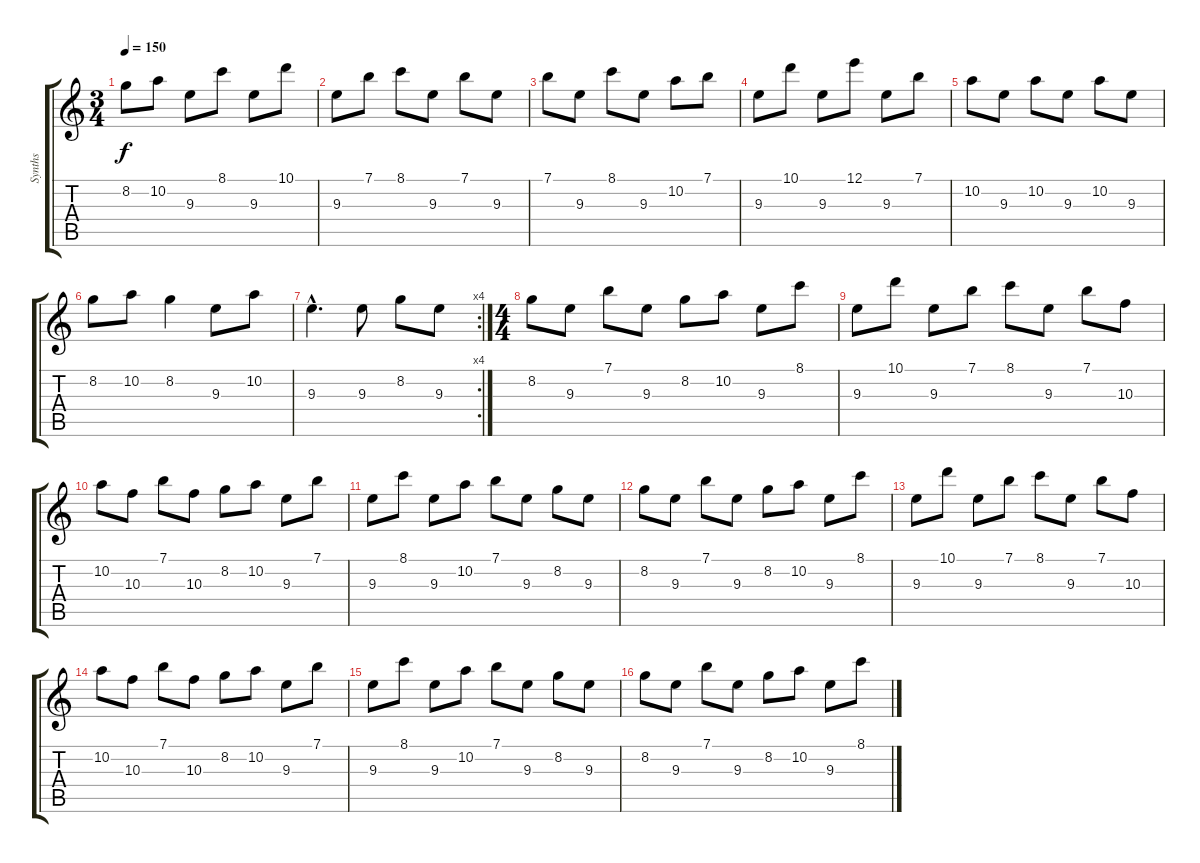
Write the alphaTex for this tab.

\track ("Synths" "Synths") {instrument pad1newage}
\staff {score tabs}
\tuning (E5 B4 G4 D4 A3 E3) {hide}
\ts (3 4)
\tempo 150
\clef g2
\ks c
8.2.8{dy f} 10.2.8 9.3.8 8.1.8 9.3.8 10.1.8 |
9.3.8 7.1.8 8.1.8 9.3.8 7.1.8 9.3.8 |
7.1.8 9.3.8 8.1.8 9.3.8 10.2.8 7.1.8 |
9.3.8 10.1.8 9.3.8 12.1.8 9.3.8 7.1.8 |
10.2.8 9.3.8 10.2.8 9.3.8 10.2.8 9.3.8 |
8.2.8 10.2.8 8.2.4 9.3.8 10.2.8 |
\rc 4
9.3{hac}.4{d} 9.3.8 8.2.8 9.3.8 |
\ts (4 4)
8.2.8 9.3.8 7.1.8 9.3.8 8.2.8 10.2.8 9.3.8 8.1.8 |
9.3.8 10.1.8 9.3.8 7.1.8 8.1.8 9.3.8 7.1.8 10.3.8 |
10.2.8 10.3.8 7.1.8 10.3.8 8.2.8 10.2.8 9.3.8 7.1.8 |
9.3.8 8.1.8 9.3.8 10.2.8 7.1.8 9.3.8 8.2.8 9.3.8 |
8.2.8 9.3.8 7.1.8 9.3.8 8.2.8 10.2.8 9.3.8 8.1.8 |
9.3.8 10.1.8 9.3.8 7.1.8 8.1.8 9.3.8 7.1.8 10.3.8 |
10.2.8 10.3.8 7.1.8 10.3.8 8.2.8 10.2.8 9.3.8 7.1.8 |
9.3.8 8.1.8 9.3.8 10.2.8 7.1.8 9.3.8 8.2.8 9.3.8 |
8.2.8 9.3.8 7.1.8 9.3.8 8.2.8 10.2.8 9.3.8 8.1.8
